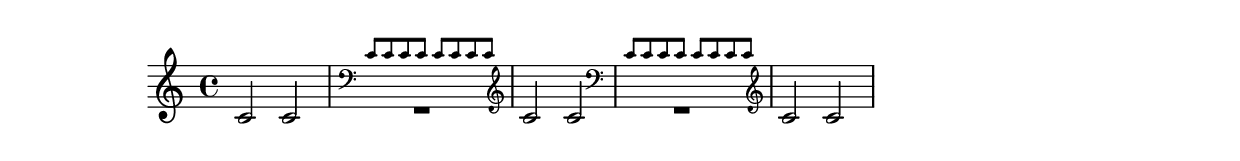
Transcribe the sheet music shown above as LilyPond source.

\version "2.19.21"

instrument = \relative c' {
  \repeat unfold 40 { c8 }
}
\addQuote "instrQuote" \instrument

Solo = \relative { 
  c'2 c |
  
  % Change the break-align-orders of the score so that cue-clef comes after bar-line
  \override Score.BarLine.space-alist.cue-clef = #'(minimum-space . 1.0)
  \override Score.BreakAlignment.break-align-orders  =
    ##(( ;; end-of-line:
         left-edge cue-end-clef ambitus breathing-sign clef staff-bar
         key-cancellation key-signature time-signature cue-clef custos)
       ( ;; unbroken
         left-edge cue-end-clef ambitus breathing-sign clef staff-bar
         key-cancellation key-signature time-signature cue-clef custos)
       ( ;; begin of line
         left-edge ambitus breathing-sign clef key-cancellation
         key-signature staff-bar time-signature cue-clef custos))

  \cueDuringWithClef #"instrQuote" #UP #"bass" { R1 }
  c2 c2 |
  
  % Revert back to default
  \revert Score.BarLine.space-alist.cue-clef
  \revert Score.BreakAlignment.break-align-orders
  \cueDuringWithClef #"instrQuote" #UP #"bass" { R1 }
  c2 c2 |
}

\score {
  <<
    \new Staff \Solo
  >>
}
